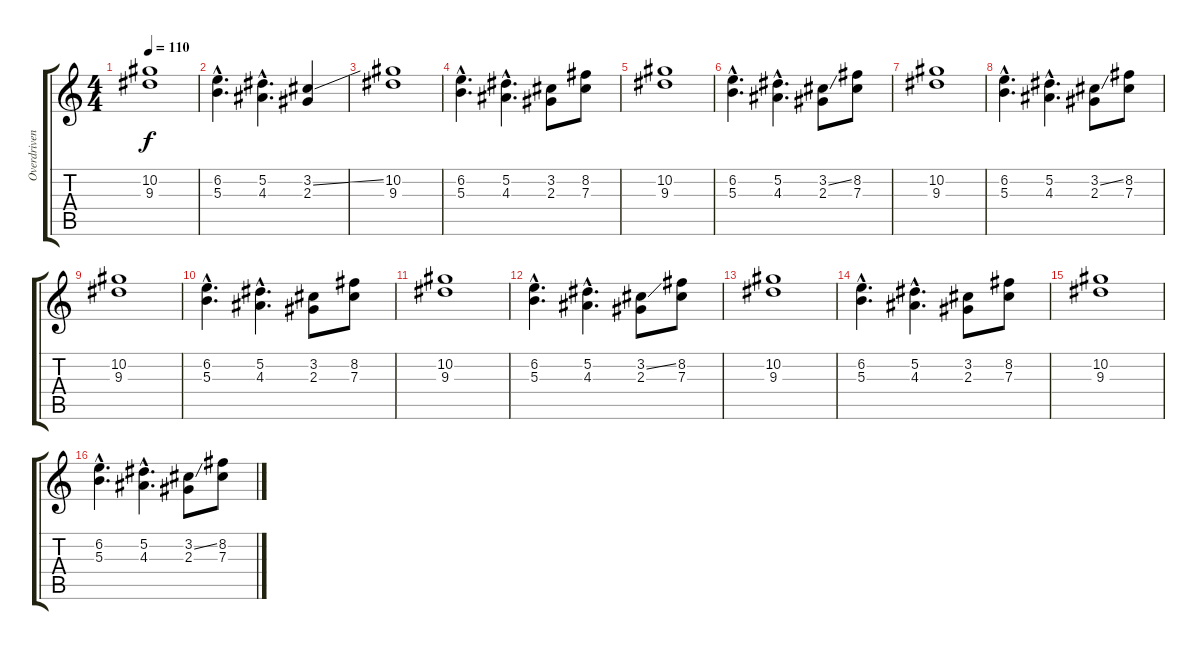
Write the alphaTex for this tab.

\track ("Overdriven Guitar" "Overdriven") {instrument overdrivenguitar}
\staff {score tabs}
\tuning (Eb4 Bb3 Gb3 Db3 Ab2 Db2) {hide}
\ts (4 4)
\tempo 110
\clef g2
\ks c
(10.2 9.3).1{dy f volume 13} |
(6.2{hac} 5.3{hac}).4{d} (5.2{hac} 4.3{hac}).4{d} (3.2{ss} 2.3).4 |
(10.2 9.3).1 |
(6.2{hac} 5.3{hac}).4{d} (5.2{hac} 4.3{hac}).4{d} (3.2 2.3).8 (8.2 7.3).8 |
(10.2 9.3).1 |
(6.2{hac} 5.3{hac}).4{d} (5.2{hac} 4.3{hac}).4{d} (3.2{ss} 2.3).8 (8.2 7.3).8 |
(10.2 9.3).1 |
(6.2{hac} 5.3{hac}).4{d} (5.2{hac} 4.3{hac}).4{d} (3.2{ss} 2.3).8 (8.2 7.3).8 |
(10.2 9.3).1 |
(6.2{hac} 5.3{hac}).4{d} (5.2{hac} 4.3{hac}).4{d} (3.2 2.3).8 (8.2 7.3).8 |
(10.2 9.3).1 |
(6.2{hac} 5.3{hac}).4{d} (5.2{hac} 4.3{hac}).4{d} (3.2{ss} 2.3).8 (8.2 7.3).8 |
(10.2 9.3).1 |
(6.2{hac} 5.3{hac}).4{d} (5.2{hac} 4.3{hac}).4{d} (3.2 2.3).8 (8.2 7.3).8 |
(10.2 9.3).1 |
(6.2{hac} 5.3{hac}).4{d} (5.2{hac} 4.3{hac}).4{d} (3.2{ss} 2.3).8 (8.2 7.3).8
